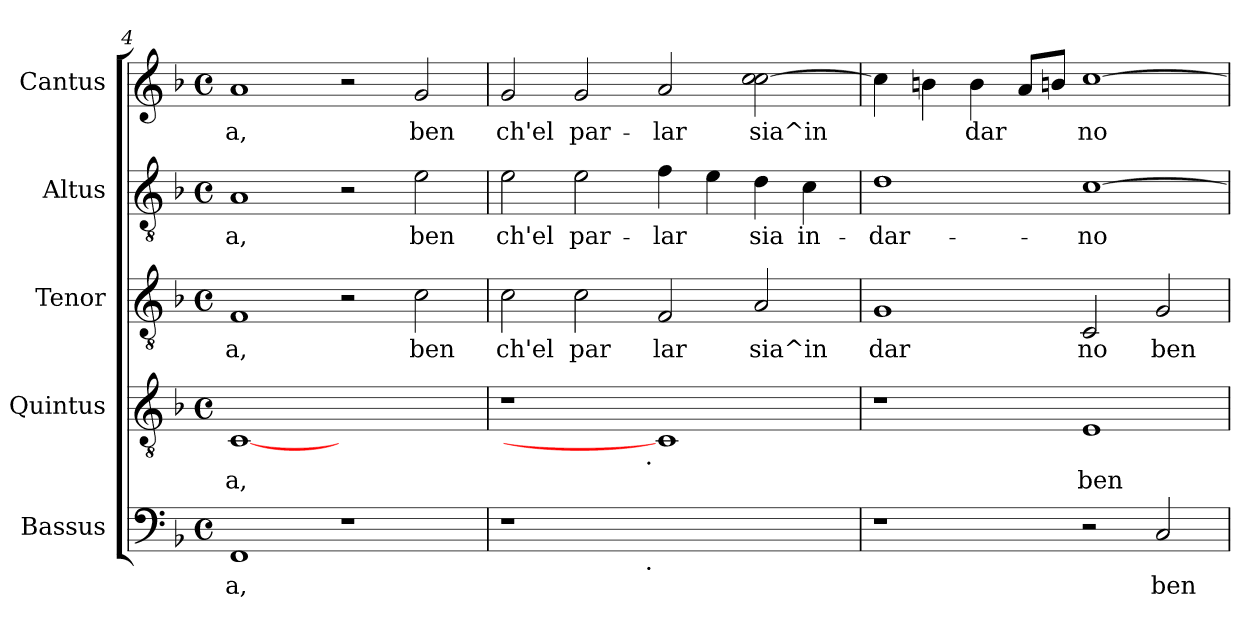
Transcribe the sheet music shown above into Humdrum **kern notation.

**kern	**text	**kern	**text	**kern	**text	**kern	**text	**kern	**text
*part5	*part5	*part4	*part4	*part3	*part3	*part2	*part2	*part1	*part1
*staff5	*staff5	*staff4	*staff4	*staff3	*staff3	*staff2	*staff2	*staff1	*staff1
*I"Bassus	*	*I"Quintus	*	*I"Tenor	*	*I"Altus	*	*I"Cantus	*
*clefF4	*	*clefGv2	*	*clefGv2	*	*clefGv2	*	*clefG2	*
*k[b-]	*	*k[b-]	*	*k[b-]	*	*k[b-]	*	*k[b-]	*
*F:	*	*F:	*	*F:	*	*F:	*	*F:	*
*M4/4	*	*M4/4	*	*M4/4	*	*M4/4	*	*M4/4	*
*met(c)	*	*met(c)	*	*met(c)	*	*met(c)	*	*met(c)	*
=4	=4	=4	=4	=4	=4	=4	=4	=4	=4
!	!LO:LY:b:cj	!	!LO:LY:b:cj	!	!LO:LY:b:cj	!	!LO:LY:b:cj	!	!LO:LY:b:cj
1FF	a,	[1C	a,	1F	a,	1A	-a,	1a	-a,
1r	.	1ryy	.	2r	.	2r	.	2r	.
!	!	!	!	!	!LO:LY:b:cj	!	!LO:LY:b:cj	!	!LO:LY:b:cj
.	.	.	.	2c\	ben	2e\	ben	2g/	ben
=5	=5	=5	=5	=5	=5	=5	=5	=5	=5
!	!	!	!	!	!LO:LY:b:cj	!	!LO:LY:b:cj	!	!LO:LY:b:cj
*^	*	*^	*	*	*	*	*	*	*
1r	2ryy	.	1r	2ryy	.	2c\	ch'el	2e\	ch'el	2g>/	ch'el
!	!	!	!	!	!	!	!LO:LY:b:cj	!	!LO:LY:b:cj	!	!LO:LY:b:cj
.	4...ryy	.	.	4...ryy	.	2c\	par	2e\	par-	2g/	par-
!	!	!	!	!LO:TX:b:t=.	!	!	!	!	!	!	!
!	!LO:TX:b:t=.	!	!	!	!	!	!	!	!	!	!
.	1ryy	.	.	1ryy	.	.	.	.	.	.	.
!	!	!	!	!	!	!	!LO:LY:b:cj	!	!LO:LY:b:cj	!	!LO:LY:b:cj
1ryy	.	.	1C]	.	.	2F/	lar	4f\	-lar	2a/	-lar
!	!	!	!	!	!	!	!	!	!LO:LY:b:cj	!	!
.	.	.	.	.	.	.	.	4e\	.	.	.
!	!	!	!	!	!	!	!LO:LY:b:cj	!	!LO:LY:b:cj	!	!LO:LY:b:cj
.	.	.	.	.	.	2A/	sia^in	4d\	sia	2cc\ [>2cc\	sia^in-
!	!	!	!	!	!	!	!	!	!LO:LY:b:cj	!	!
.	.	.	.	.	.	.	.	4c\	in-	.	.
.	32ryy	.	.	32ryy	.	.	.	.	.	.	.
=6	=6	=6	=6	=6	=6	=6	=6	=6	=6	=6	=6
!	!	!	!	!	!	!	!LO:LY:b:cj	!	!LO:LY:b:cj	!	!LO:LY:b:cj
*v	*v	*	*	*	*	*	*	*	*	*	*
*	*	*v	*v	*	*	*	*	*	*	*
1r	.	1r	.	1G	dar	1d	-dar-	4cc\]	--
!	!	!	!	!	!	!	!	!	!LO:LY:b:cj
.	.	.	.	.	.	.	.	4bn\	--
!	!	!	!	!	!	!	!	!	!LO:LY:b:cj
.	.	.	.	.	.	.	.	4b\	-dar-
!	!	!	!	!	!	!	!	!	!LO:LY:b:cj
.	.	.	.	.	.	.	.	8a/L	--
!	!	!	!	!	!	!	!	!	!LO:LY:b:cj
.	.	.	.	.	.	.	.	8bn/J	--
!	!	!	!LO:LY:b:cj	!	!LO:LY:b:cj	!	!LO:LY:b:cj	!	!LO:LY:b:cj
2r	.	1E	ben	2C/	no	[<1c	-no	[<1cc	-no
!	!LO:LY:b:cj	!	!	!	!LO:LY:b:cj	!	!	!	!
2C/	ben	.	.	2G/	ben	.	.	.	.
=	=	=	=	=	=	=	=	=	=
*-	*-	*-	*-	*-	*-	*-	*-	*-	*-
